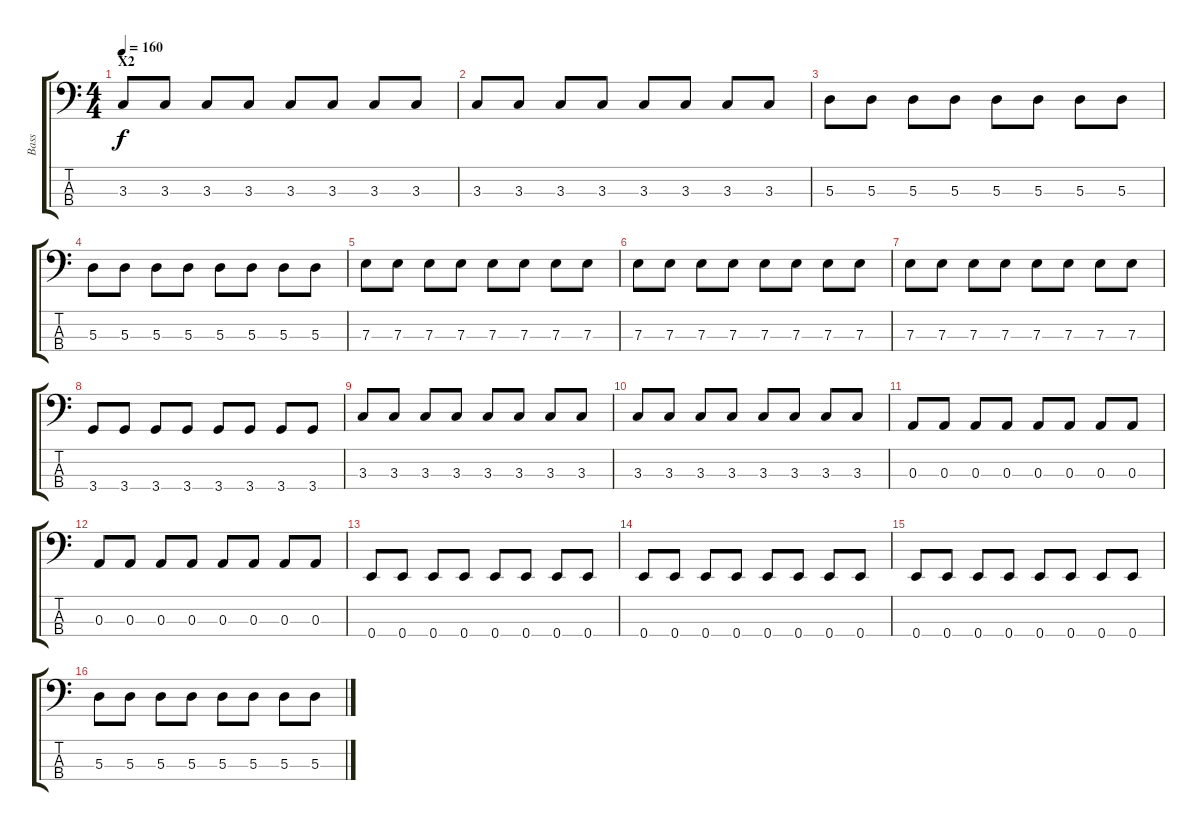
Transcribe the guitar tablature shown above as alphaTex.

\track ("Bass" "Bass") {instrument acousticbass}
\staff {score tabs}
\tuning (G2 D2 A1 E1) {hide}
\ts (4 4)
\section ("" "X2")
\tempo 160
\clef f4
\ks c
3.3.8{dy f} 3.3.8 3.3.8 3.3.8 3.3.8 3.3.8 3.3.8 3.3.8 |
3.3.8 3.3.8 3.3.8 3.3.8 3.3.8 3.3.8 3.3.8 3.3.8 |
5.3.8 5.3.8 5.3.8 5.3.8 5.3.8 5.3.8 5.3.8 5.3.8 |
5.3.8 5.3.8 5.3.8 5.3.8 5.3.8 5.3.8 5.3.8 5.3.8 |
7.3.8 7.3.8 7.3.8 7.3.8 7.3.8 7.3.8 7.3.8 7.3.8 |
7.3.8 7.3.8 7.3.8 7.3.8 7.3.8 7.3.8 7.3.8 7.3.8 |
7.3.8 7.3.8 7.3.8 7.3.8 7.3.8 7.3.8 7.3.8 7.3.8 |
3.4.8 3.4.8 3.4.8 3.4.8 3.4.8 3.4.8 3.4.8 3.4.8 |
3.3.8 3.3.8 3.3.8 3.3.8 3.3.8 3.3.8 3.3.8 3.3.8 |
3.3.8 3.3.8 3.3.8 3.3.8 3.3.8 3.3.8 3.3.8 3.3.8 |
0.3.8 0.3.8 0.3.8 0.3.8 0.3.8 0.3.8 0.3.8 0.3.8 |
0.3.8 0.3.8 0.3.8 0.3.8 0.3.8 0.3.8 0.3.8 0.3.8 |
0.4.8 0.4.8 0.4.8 0.4.8 0.4.8 0.4.8 0.4.8 0.4.8 |
0.4.8 0.4.8 0.4.8 0.4.8 0.4.8 0.4.8 0.4.8 0.4.8 |
0.4.8 0.4.8 0.4.8 0.4.8 0.4.8 0.4.8 0.4.8 0.4.8 |
5.3.8 5.3.8 5.3.8 5.3.8 5.3.8 5.3.8 5.3.8 5.3.8
